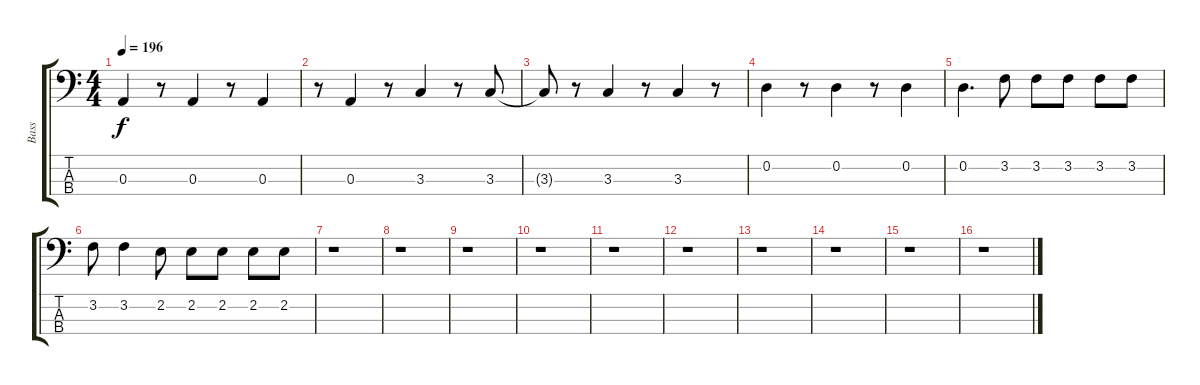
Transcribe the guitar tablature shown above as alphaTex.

\track ("Bass" "Bass") {instrument synthbass2}
\staff {score tabs}
\tuning (G2 D2 A1 E1) {hide}
\ts (4 4)
\tempo 196
\clef f4
\ks c
0.3.4{dy f} r.8 0.3.4 r.8 0.3.4 |
r.8 0.3.4 r.8 3.3.4 r.8 3.3.8 |
3.3{t}.8 r.8 3.3.4 r.8 3.3.4 r.8 |
0.2.4 r.8 0.2.4 r.8 0.2.4 |
0.2.4{d} 3.2.8 3.2.8 3.2.8 3.2.8 3.2.8 |
3.2.8 3.2.4 2.2.8 2.2.8 2.2.8 2.2.8 2.2.8 |
r.1 |
r.1 |
r.1 |
r.1 |
r.1 |
r.1 |
r.1 |
r.1 |
r.1 |
r.1
